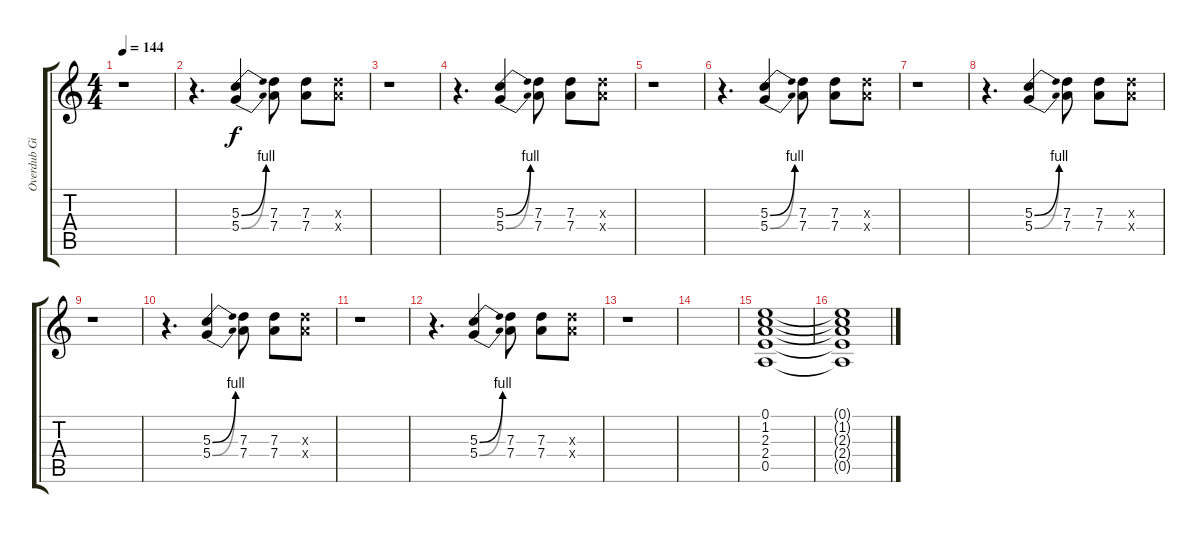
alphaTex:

\track ("Overdub Git. 1" "Overdub Gi") {instrument overdrivenguitar}
\staff {score tabs}
\tuning (E4 B3 G3 D3 A2 E2) {hide}
\ts (4 4)
\tempo 144
\clef g2
\ks c
r.1{dy f} |
r.4{d} (5.3{be (bend 0 0 60 4)} 5.4{be (bend 0 0 60 4)}).4 (7.3 7.4).8 (7.3 7.4).8 (7.3{x} 7.4{x}).8 |
r.1 |
r.4{d} (5.3{be (bend 0 0 60 4)} 5.4{be (bend 0 0 60 4)}).4 (7.3 7.4).8 (7.3 7.4).8 (7.3{x} 7.4{x}).8 |
r.1 |
r.4{d} (5.3{be (bend 0 0 60 4)} 5.4{be (bend 0 0 60 4)}).4 (7.3 7.4).8 (7.3 7.4).8 (7.3{x} 7.4{x}).8 |
r.1 |
r.4{d} (5.3{be (bend 0 0 60 4)} 5.4{be (bend 0 0 60 4)}).4 (7.3 7.4).8 (7.3 7.4).8 (7.3{x} 7.4{x}).8 |
r.1 |
r.4{d} (5.3{be (bend 0 0 60 4)} 5.4{be (bend 0 0 60 4)}).4 (7.3 7.4).8 (7.3 7.4).8 (7.3{x} 7.4{x}).8 |
r.1 |
r.4{d} (5.3{be (bend 0 0 60 4)} 5.4{be (bend 0 0 60 4)}).4 (7.3 7.4).8 (7.3 7.4).8 (7.3{x} 7.4{x}).8 |
r.1 |
|
(0.1 1.2 2.3 2.4 0.5).1 |
(0.1{t} 1.2{t} 2.3{t} 2.4{t} 0.5{t}).1
